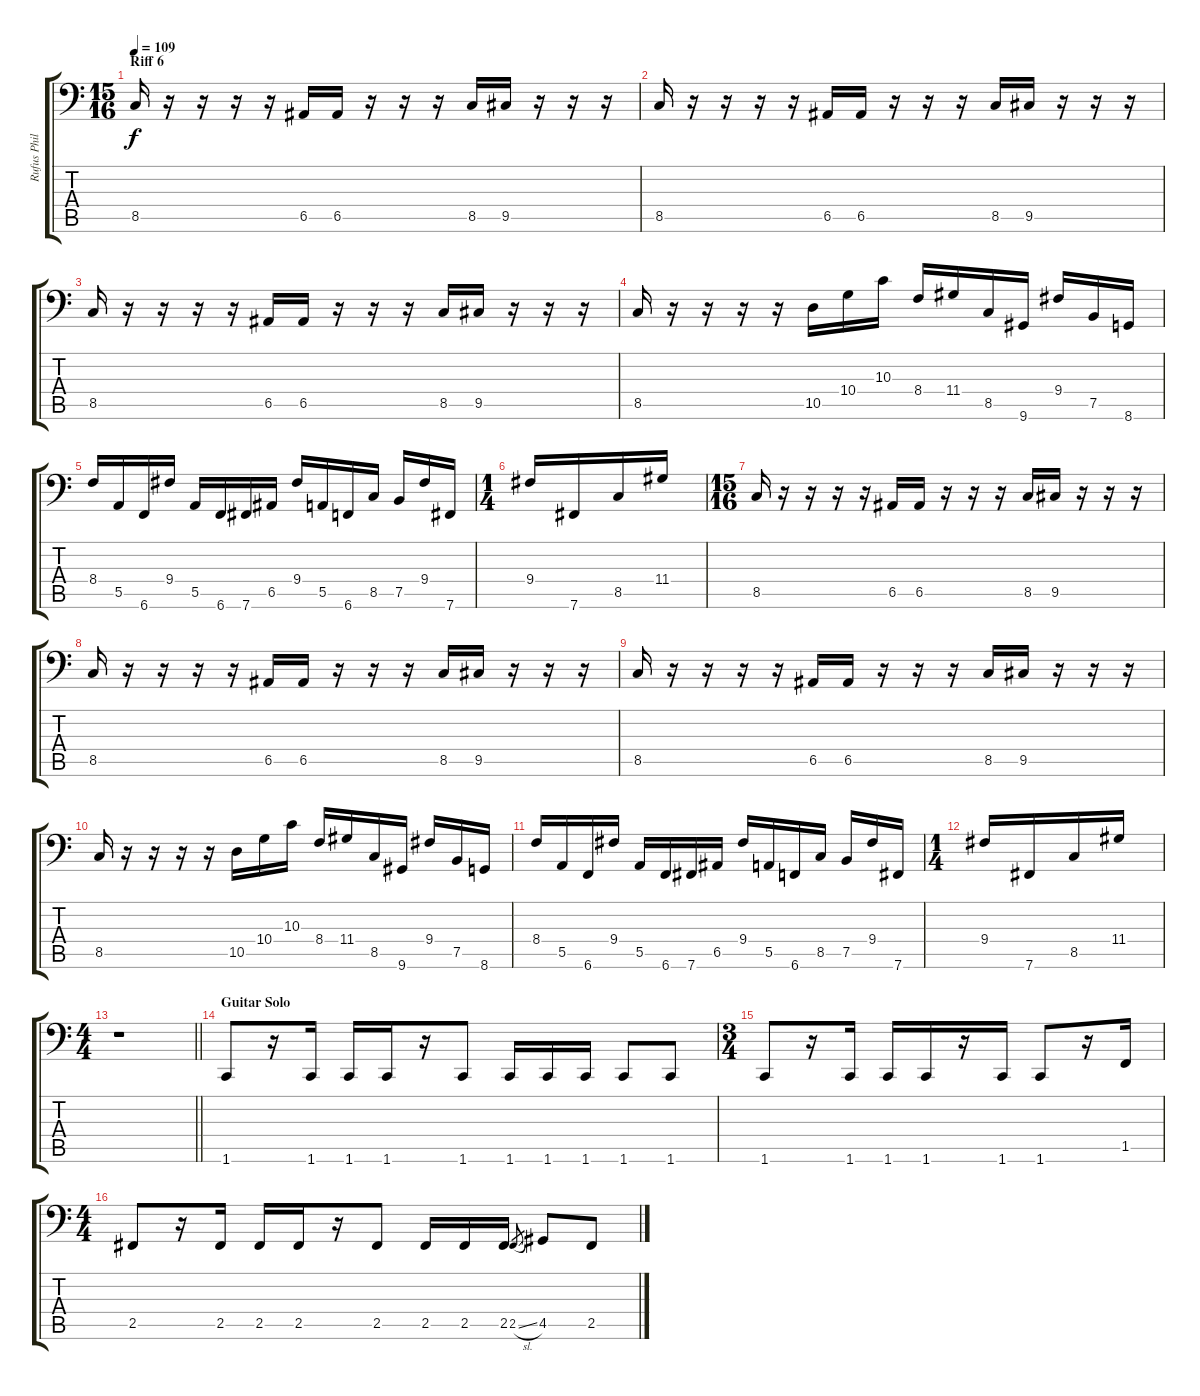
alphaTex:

\track ("Rufus Philpot" "Rufus Phil") {instrument electricbassfinger}
\staff {score tabs}
\tuning (C3 G2 D2 A1 E1 B0) {hide}
\ts (15 16)
\section ("" "Riff 6")
\tempo 109
\clef f4
\ks c
8.5.16{dy f} r.16 r.16 r.16 r.16 6.5.16 6.5.16 r.16 r.16 r.16 8.5.16 9.5.16 r.16 r.16 r.16 |
8.5.16 r.16 r.16 r.16 r.16 6.5.16 6.5.16 r.16 r.16 r.16 8.5.16 9.5.16 r.16 r.16 r.16 |
8.5.16 r.16 r.16 r.16 r.16 6.5.16 6.5.16 r.16 r.16 r.16 8.5.16 9.5.16 r.16 r.16 r.16 |
8.5.16 r.16 r.16 r.16 r.16 10.5.16 10.4.16 10.3.16 8.4.16 11.4.16 8.5.16 9.6.16 9.4.16 7.5.16 8.6.16 |
8.4.16 5.5.16 6.6.16 9.4.16 5.5.16 6.6.16 7.6.16 6.5.16 9.4.16 5.5.16 6.6.16 8.5.16 7.5.16 9.4.16 7.6.16 |
\ts (1 4)
9.4.16 7.6.16 8.5.16 11.4.16 |
\ts (15 16)
8.5.16 r.16 r.16 r.16 r.16 6.5.16 6.5.16 r.16 r.16 r.16 8.5.16 9.5.16 r.16 r.16 r.16 |
8.5.16 r.16 r.16 r.16 r.16 6.5.16 6.5.16 r.16 r.16 r.16 8.5.16 9.5.16 r.16 r.16 r.16 |
8.5.16 r.16 r.16 r.16 r.16 6.5.16 6.5.16 r.16 r.16 r.16 8.5.16 9.5.16 r.16 r.16 r.16 |
8.5.16 r.16 r.16 r.16 r.16 10.5.16 10.4.16 10.3.16 8.4.16 11.4.16 8.5.16 9.6.16 9.4.16 7.5.16 8.6.16 |
8.4.16 5.5.16 6.6.16 9.4.16 5.5.16 6.6.16 7.6.16 6.5.16 9.4.16 5.5.16 6.6.16 8.5.16 7.5.16 9.4.16 7.6.16 |
\ts (1 4)
9.4.16 7.6.16 8.5.16 11.4.16 |
\ts (4 4)
\barLineRight lightlight
r.1 |
\section ("" "Guitar Solo")
1.6.8 r.16 1.6.16 1.6.16 1.6.16 r.16 1.6.8 1.6.16 1.6.16 1.6.16 1.6.8 1.6.8 |
\ts (3 4)
1.6.8 r.16 1.6.16 1.6.16 1.6.16 r.16 1.6.16 1.6.8 r.16 1.5.16 |
\ts (4 4)
2.5.8 r.16 2.5.16 2.5.16 2.5.16 r.16 2.5.8 2.5.16 2.5.16 2.5.16 2.5{sl}.8{gr} 4.5.8 2.5.8
